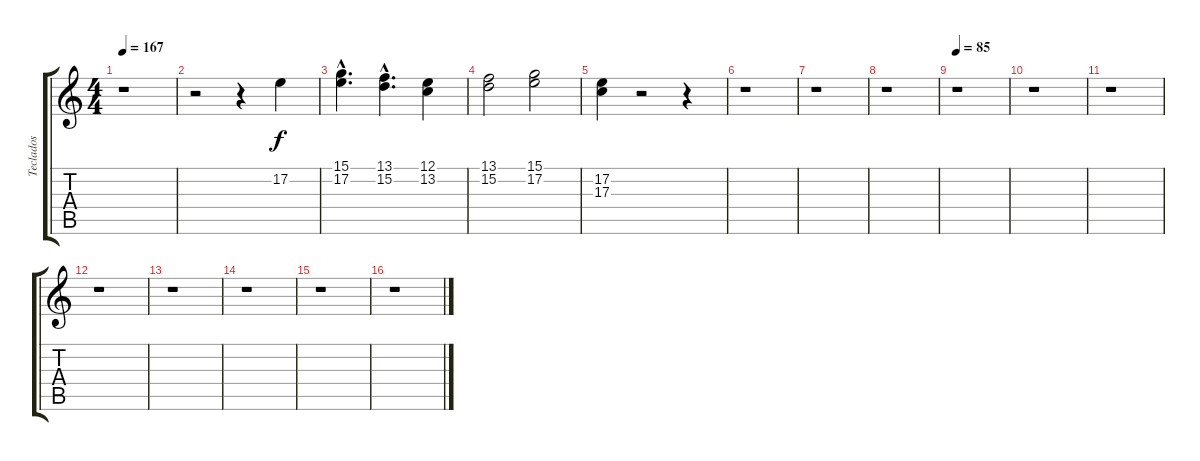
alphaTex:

\track ("Teclados" "Teclados") {instrument synthstrings1}
\staff {score tabs}
\tuning (E4 B3 G3 D3 A2 E2) {hide}
\ts (4 4)
\tempo 167
\clef g2
\ks c
r.1{dy f} |
r.2 r.4 17.2.4 |
(15.1{hac} 17.2{hac}).4{d} (13.1{hac} 15.2{hac}).4{d} (12.1 13.2).4 |
(13.1 15.2).2 (15.1 17.2).2 |
(17.2 17.3).4 r.2 r.4 |
r.1 |
r.1 |
r.1 |
\tempo 85
r.1 |
r.1 |
r.1 |
r.1 |
r.1 |
r.1 |
r.1 |
r.1
